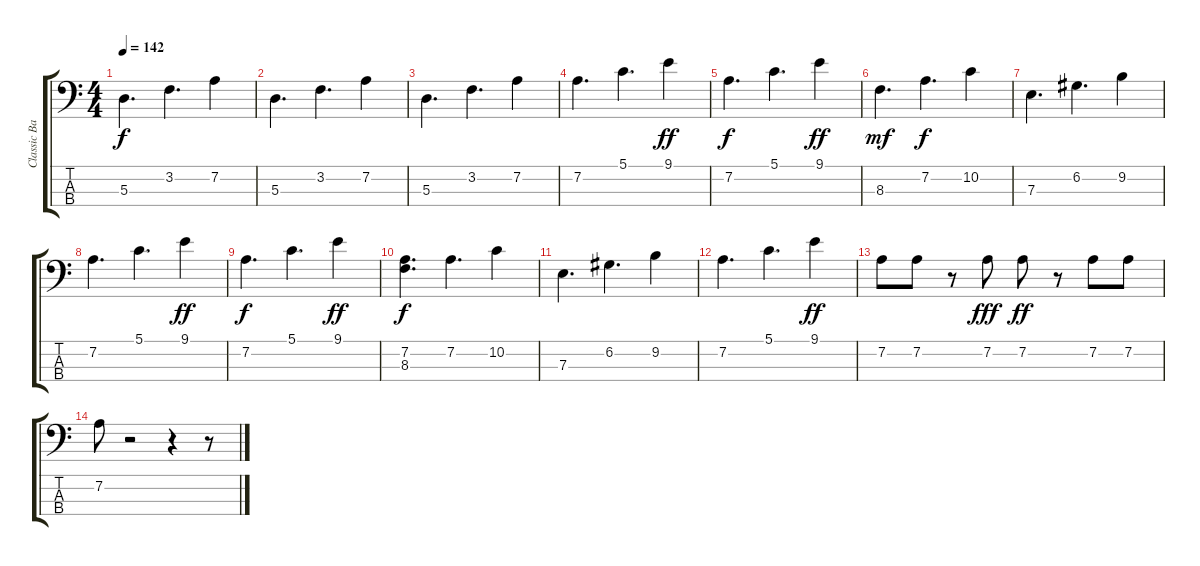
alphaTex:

\track ("Classic Bass" "Classic Ba") {instrument acousticbass}
\staff {score tabs}
\tuning (G2 D2 A1 E1) {hide}
\ts (4 4)
\tempo 142
\clef f4
\ks c
5.3.4{d dy f} 3.2.4{d} 7.2.4 |
5.3.4{d} 3.2.4{d} 7.2.4 |
5.3.4{d} 3.2.4{d} 7.2.4 |
7.2.4{d} 5.1.4{d} 9.1.4{dy ff} |
7.2.4{d dy f} 5.1.4{d} 9.1.4{dy ff} |
8.3.4{d dy mf} 7.2.4{d dy f} 10.2.4 |
7.3.4{d} 6.2.4{d} 9.2.4 |
7.2.4{d} 5.1.4{d} 9.1.4{dy ff} |
7.2.4{d dy f} 5.1.4{d} 9.1.4{dy ff} |
(7.2 8.3).4{d dy f} 7.2.4{d} 10.2.4 |
7.3.4{d} 6.2.4{d} 9.2.4 |
7.2.4{d} 5.1.4{d} 9.1.4{dy ff} |
7.2.8 7.2.8 r.8 7.2.8{dy fff} 7.2.8{dy ff} r.8 7.2.8 7.2.8 |
7.2.8 r.2 r.4 r.8
